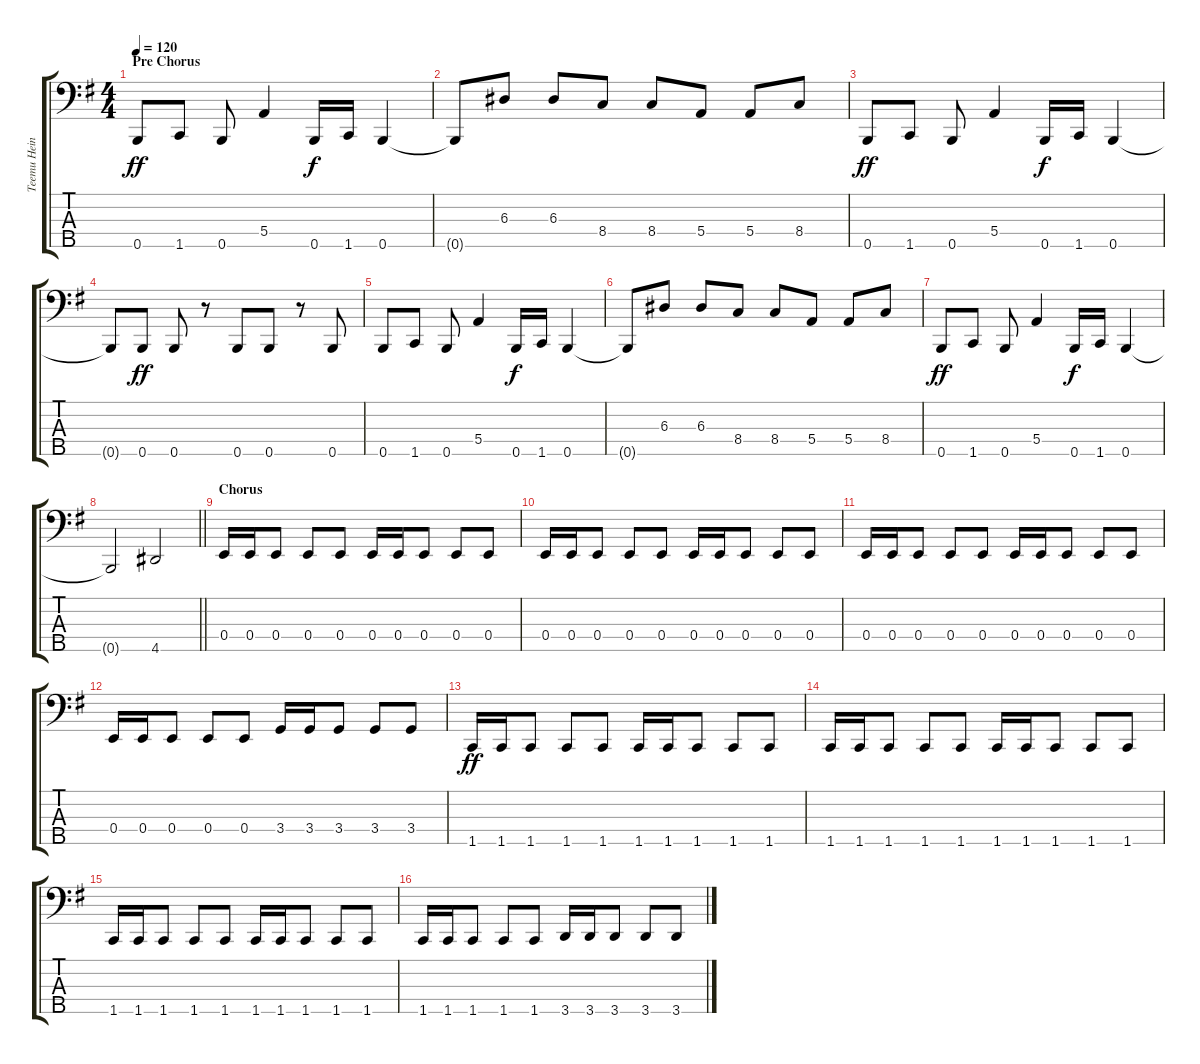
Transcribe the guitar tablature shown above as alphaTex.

\track ("Teemu Heinola (bass)" "Teemu Hein") {instrument electricbasspick}
\staff {score tabs}
\tuning (G2 D2 A1 E1 B0) {hide}
\ts (4 4)
\section ("" "Pre Chorus")
\tempo 120
\clef f4
\ks eminor
0.5.8{dy ff} 1.5.8 0.5.8 5.4.4 0.5.16{dy f} 1.5.16 0.5.4 |
0.5{t}.8 6.3.8 6.3.8 8.4.8 8.4.8 5.4.8 5.4.8 8.4.8 |
0.5.8{dy ff} 1.5.8 0.5.8 5.4.4 0.5.16{dy f} 1.5.16 0.5.4 |
0.5{t}.8 0.5.8{dy ff} 0.5.8 r.8 0.5.8 0.5.8 r.8 0.5.8 |
0.5.8 1.5.8 0.5.8 5.4.4 0.5.16{dy f} 1.5.16 0.5.4 |
0.5{t}.8 6.3.8 6.3.8 8.4.8 8.4.8 5.4.8 5.4.8 8.4.8 |
0.5.8{dy ff} 1.5.8 0.5.8 5.4.4 0.5.16{dy f} 1.5.16 0.5.4 |
\barLineRight lightlight
0.5{t}.2 4.5.2 |
\section ("" "Chorus")
0.4.16 0.4.16 0.4.8 0.4.8 0.4.8 0.4.16 0.4.16 0.4.8 0.4.8 0.4.8 |
0.4.16 0.4.16 0.4.8 0.4.8 0.4.8 0.4.16 0.4.16 0.4.8 0.4.8 0.4.8 |
0.4.16 0.4.16 0.4.8 0.4.8 0.4.8 0.4.16 0.4.16 0.4.8 0.4.8 0.4.8 |
0.4.16 0.4.16 0.4.8 0.4.8 0.4.8 3.4.16 3.4.16 3.4.8 3.4.8 3.4.8 |
1.5.16{dy ff} 1.5.16 1.5.8 1.5.8 1.5.8 1.5.16 1.5.16 1.5.8 1.5.8 1.5.8 |
1.5.16 1.5.16 1.5.8 1.5.8 1.5.8 1.5.16 1.5.16 1.5.8 1.5.8 1.5.8 |
1.5.16 1.5.16 1.5.8 1.5.8 1.5.8 1.5.16 1.5.16 1.5.8 1.5.8 1.5.8 |
1.5.16 1.5.16 1.5.8 1.5.8 1.5.8 3.5.16 3.5.16 3.5.8 3.5.8 3.5.8
